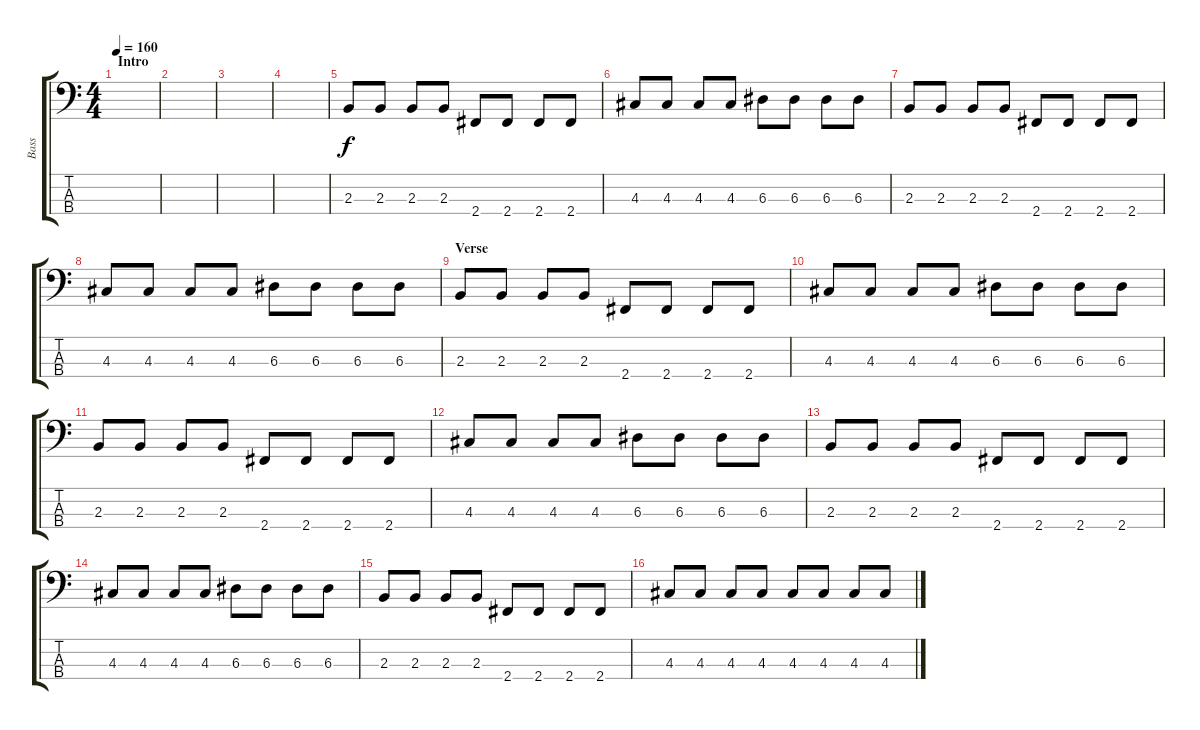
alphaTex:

\track ("Bass" "Bass") {instrument electricbasspick}
\staff {score tabs}
\tuning (G2 D2 A1 E1) {hide}
\ts (4 4)
\section ("" "Intro")
\tempo 160
\clef f4
\ks c
|
|
|
|
2.3.8 2.3.8 2.3.8 2.3.8 2.4.8 2.4.8 2.4.8 2.4.8 |
4.3.8 4.3.8 4.3.8 4.3.8 6.3.8 6.3.8 6.3.8 6.3.8 |
2.3.8 2.3.8 2.3.8 2.3.8 2.4.8 2.4.8 2.4.8 2.4.8 |
4.3.8 4.3.8 4.3.8 4.3.8 6.3.8 6.3.8 6.3.8 6.3.8 |
\section ("" "Verse")
2.3.8 2.3.8 2.3.8 2.3.8 2.4.8 2.4.8 2.4.8 2.4.8 |
4.3.8 4.3.8 4.3.8 4.3.8 6.3.8 6.3.8 6.3.8 6.3.8 |
2.3.8 2.3.8 2.3.8 2.3.8 2.4.8 2.4.8 2.4.8 2.4.8 |
4.3.8 4.3.8 4.3.8 4.3.8 6.3.8 6.3.8 6.3.8 6.3.8 |
2.3.8 2.3.8 2.3.8 2.3.8 2.4.8 2.4.8 2.4.8 2.4.8 |
4.3.8 4.3.8 4.3.8 4.3.8 6.3.8 6.3.8 6.3.8 6.3.8 |
2.3.8 2.3.8 2.3.8 2.3.8 2.4.8 2.4.8 2.4.8 2.4.8 |
4.3.8 4.3.8 4.3.8 4.3.8 4.3.8 4.3.8 4.3.8 4.3.8
